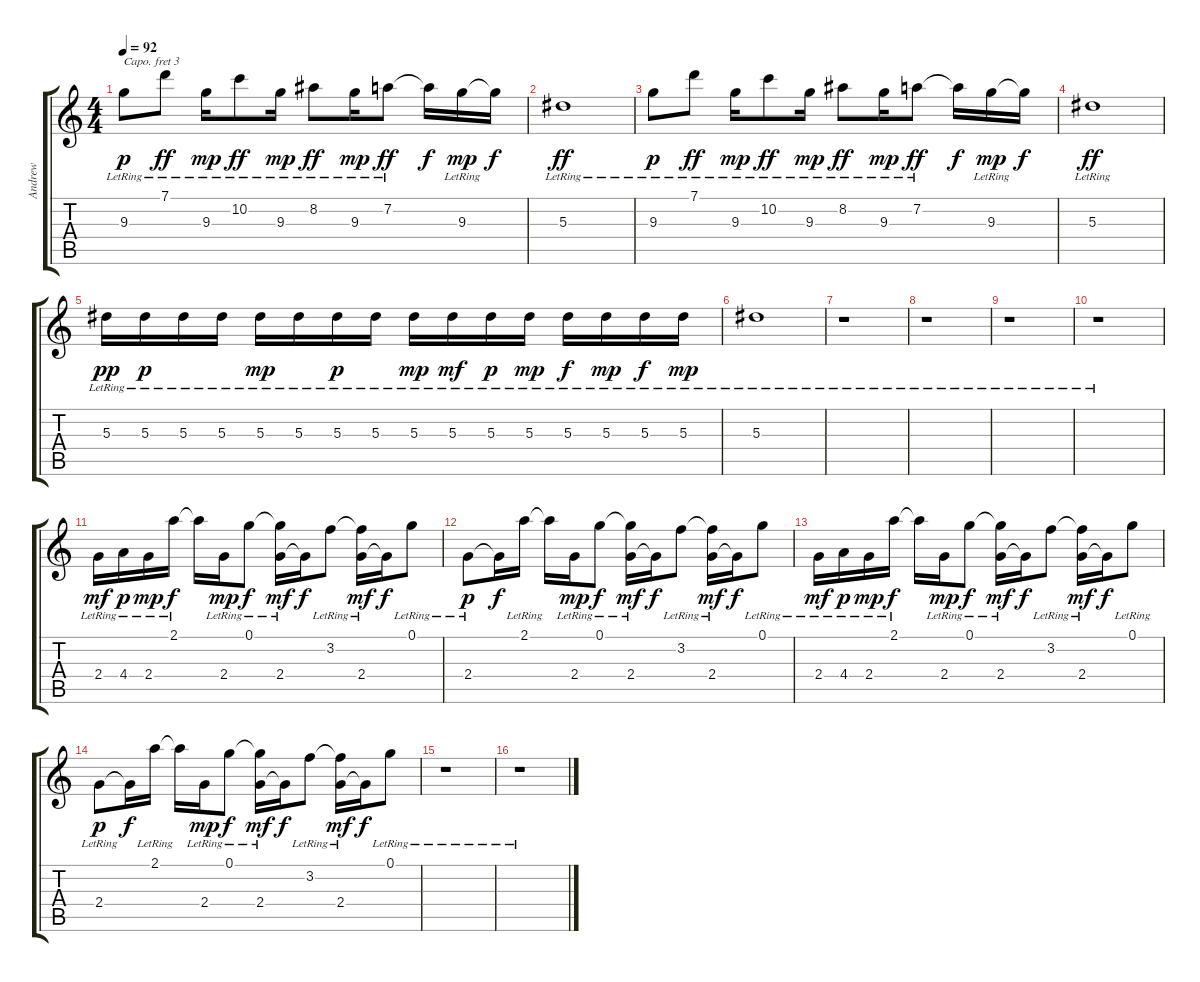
\track ("Andrew" "Andrew") {instrument electricguitarjazz}
\staff {score tabs}
\capo 3
\tuning (E4 B3 G3 D3 A2 E2) {hide}
\ts (4 4)
\tempo 92
\clef g2
\ks c
9.3{lr}.8{dy p} 7.1{lr}.8{dy ff} 9.3{lr}.16{dy mp} 10.2{lr}.8{dy ff} 9.3{lr}.16{dy mp} 8.2{lr}.8{dy ff} 9.3{lr}.16{dy mp} 7.2{lr}.8{dy ff} 7.2{t}.16{dy f} 9.3{lr}.16{dy mp} 9.3{t}.16{dy f} |
5.3{lr}.1{dy ff} |
9.3{lr}.8{dy p} 7.1{lr}.8{dy ff} 9.3{lr}.16{dy mp} 10.2{lr}.8{dy ff} 9.3{lr}.16{dy mp} 8.2{lr}.8{dy ff} 9.3{lr}.16{dy mp} 7.2{lr}.8{dy ff} 7.2{t}.16{dy f} 9.3{lr}.16{dy mp} 9.3{t}.16{dy f} |
5.3{lr}.1{dy ff} |
5.3{lr}.16{dy pp} 5.3{lr}.16{dy p} 5.3{lr}.16 5.3{lr}.16 5.3{lr}.16{dy mp} 5.3{lr}.16 5.3{lr}.16{dy p} 5.3{lr}.16 5.3{lr}.16{dy mp} 5.3{lr}.16{dy mf} 5.3{lr}.16{dy p} 5.3{lr}.16{dy mp} 5.3{lr}.16{dy f} 5.3{lr}.16{dy mp} 5.3{lr}.16{dy f} 5.3{lr}.16{dy mp} |
5.3{lr}.1 |
r.1 |
r.1 |
r.1 |
r.1 |
2.4{lr}.16{dy mf} 4.4{lr}.16{dy p} 2.4{lr}.16{dy mp} 2.1{lr}.16{dy f} 2.1{t}.16 2.4{lr}.16{dy mp} 0.1{lr}.8{dy f} (0.1{t} 2.4{lr}).16{dy mf} 2.4{t}.16{dy f} 3.2{lr}.8 (3.2{t} 2.4{lr}).16{dy mf} 2.4{t}.16{dy f} 0.1{lr}.8 |
2.4{lr}.8{dy p} 2.4{t}.16{dy f} 2.1{lr}.16 2.1{t}.16 2.4{lr}.16{dy mp} 0.1{lr}.8{dy f} (0.1{t} 2.4{lr}).16{dy mf} 2.4{t}.16{dy f} 3.2{lr}.8 (3.2{t} 2.4{lr}).16{dy mf} 2.4{t}.16{dy f} 0.1{lr}.8 |
2.4{lr}.16{dy mf} 4.4{lr}.16{dy p} 2.4{lr}.16{dy mp} 2.1{lr}.16{dy f} 2.1{t}.16 2.4{lr}.16{dy mp} 0.1{lr}.8{dy f} (0.1{t} 2.4{lr}).16{dy mf} 2.4{t}.16{dy f} 3.2{lr}.8 (3.2{t} 2.4{lr}).16{dy mf} 2.4{t}.16{dy f} 0.1{lr}.8 |
2.4{lr}.8{dy p} 2.4{t}.16{dy f} 2.1{lr}.16 2.1{t}.16 2.4{lr}.16{dy mp} 0.1{lr}.8{dy f} (0.1{t} 2.4{lr}).16{dy mf} 2.4{t}.16{dy f} 3.2{lr}.8 (3.2{t} 2.4{lr}).16{dy mf} 2.4{t}.16{dy f} 0.1{lr}.8 |
r.1 |
r.1
